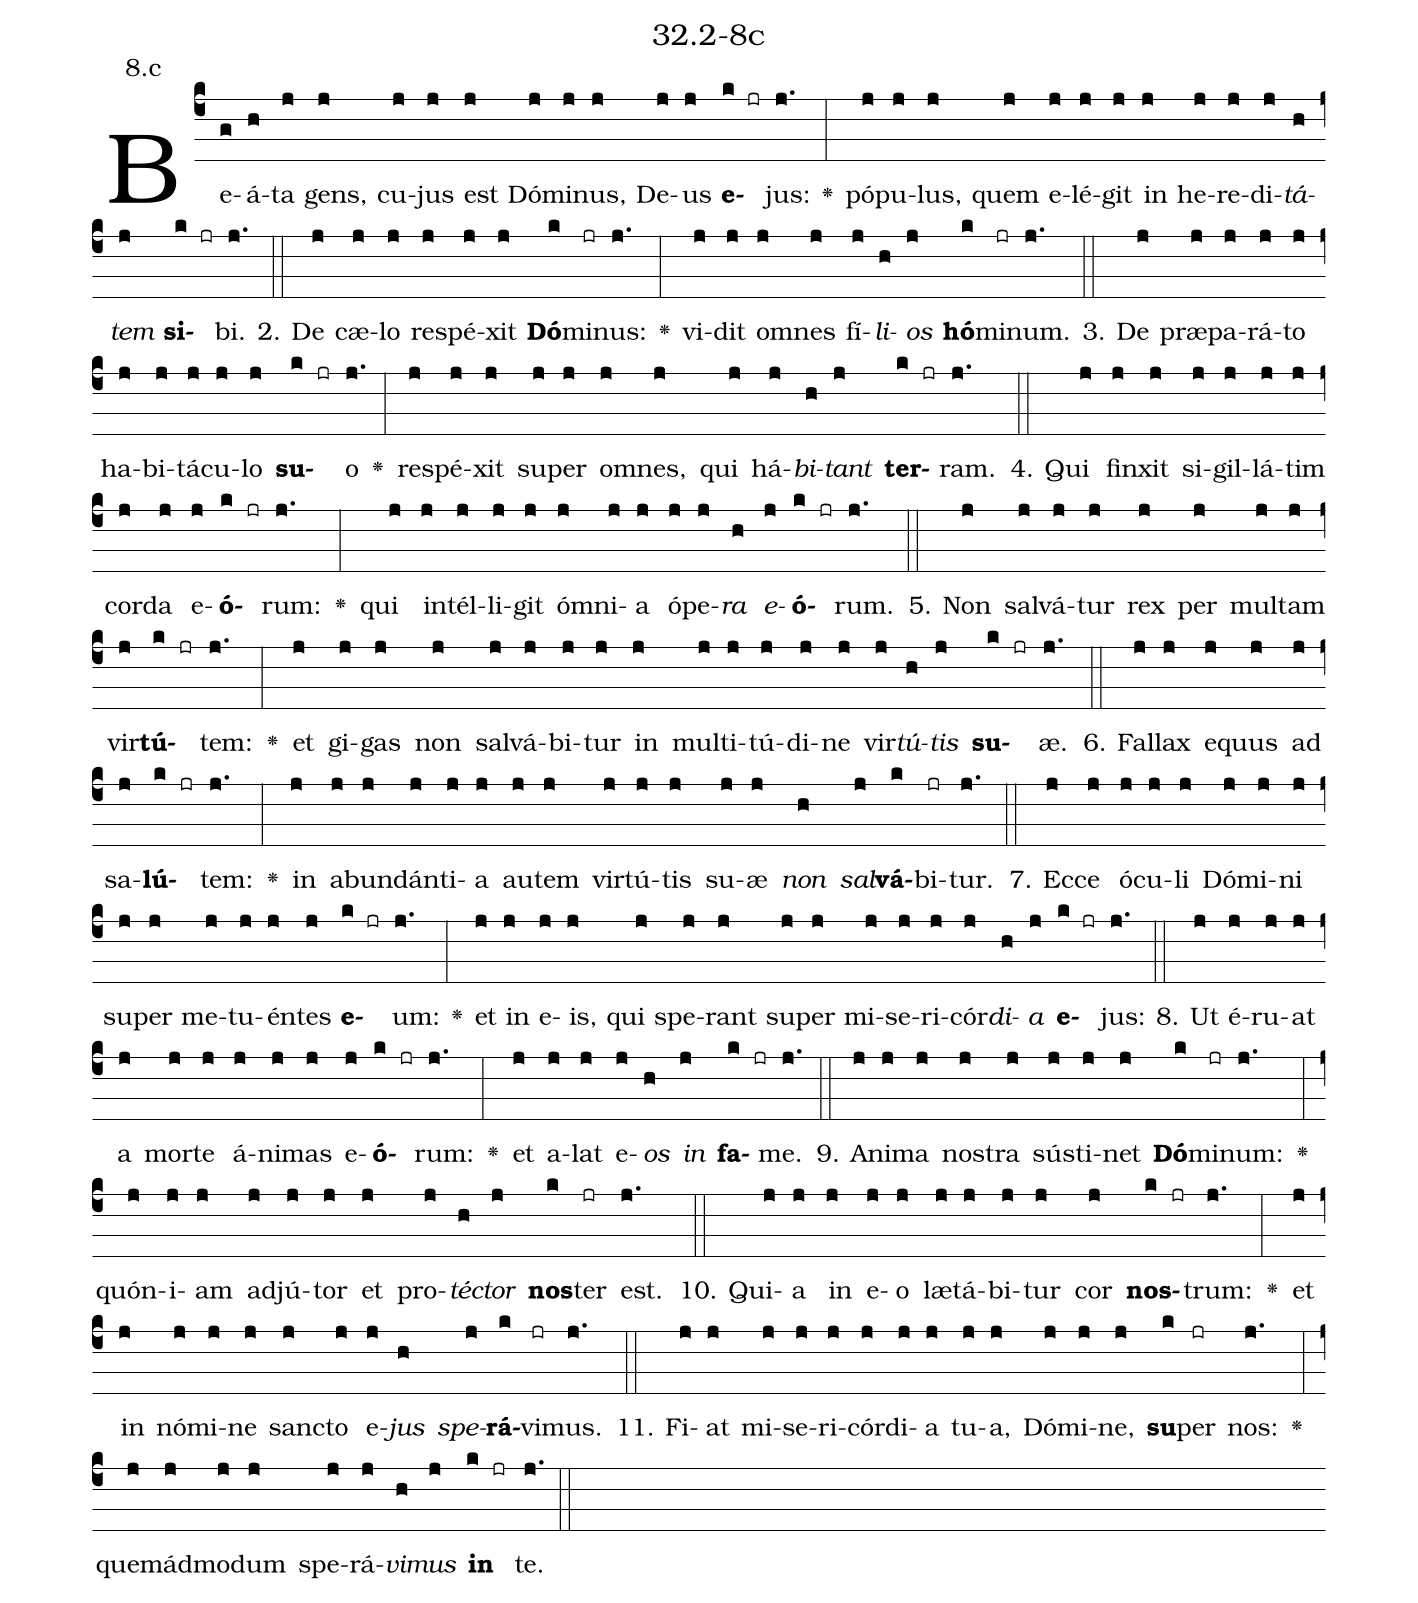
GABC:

name: 32.2-8c;
annotation: 8.c;
%%
(c4)Be(g)á(h)ta(j) gens,(j) cu(j)jus(j) est(j) Dó(j)mi(j)nus,(j) De(j)us(j) <b>e</b>(k jr)jus:(j.) <v>\greheightstar</v>(:) pó(j)pu(j)lus,(j) quem(j) e(j)lé(j)git(j) in(j) he(j)re(j)di(j)<i>tá</i>(h)<i>tem</i>(j) <b>si</b>(k jr)bi.(j.) (::)
2. De(j) cæ(j)lo(j) re(j)spé(j)xit(j) <b>Dó</b>(k)mi(jr)nus:(j.) <v>\greheightstar</v>(:) vi(j)dit(j) om(j)nes(j) fí(j)<i>li</i>(h)<i>os</i>(j) <b>hó</b>(k)mi(jr)num.(j.) (::)
3. De(j) præ(j)pa(j)rá(j)to(j) ha(j)bi(j)tá(j)cu(j)lo(j) <b>su</b>(k jr)o(j.) <v>\greheightstar</v>(:) re(j)spé(j)xit(j) su(j)per(j) om(j)nes,(j) qui(j) há(j)<i>bi</i>(h)<i>tant</i>(j) <b>ter</b>(k jr)ram.(j.) (::)
4. Qui(j) fin(j)xit(j) si(j)gil(j)lá(j)tim(j) cor(j)da(j) e(j)<b>ó</b>(k jr)rum:(j.) <v>\greheightstar</v>(:) qui(j) in(j)tél(j)li(j)git(j) óm(j)ni(j)a(j) ó(j)pe(j)<i>ra</i>(h) <i>e</i>(j)<b>ó</b>(k jr)rum.(j.) (::)
5. Non(j) sal(j)vá(j)tur(j) rex(j) per(j) mul(j)tam(j) vir(j)<b>tú</b>(k jr)tem:(j.) <v>\greheightstar</v>(:) et(j) gi(j)gas(j) non(j) sal(j)vá(j)bi(j)tur(j) in(j) mul(j)ti(j)tú(j)di(j)ne(j) vir(j)<i>tú</i>(h)<i>tis</i>(j) <b>su</b>(k jr)æ.(j.) (::)
6. Fal(j)lax(j) e(j)quus(j) ad(j) sa(j)<b>lú</b>(k jr)tem:(j.) <v>\greheightstar</v>(:) in(j) ab(j)un(j)dán(j)ti(j)a(j) au(j)tem(j) vir(j)tú(j)tis(j) su(j)æ(j) <i>non</i>(h) <i>sal</i>(j)<b>vá</b>(k)bi(jr)tur.(j.) (::)
7. Ec(j)ce(j) ó(j)cu(j)li(j) Dó(j)mi(j)ni(j) su(j)per(j) me(j)tu(j)én(j)tes(j) <b>e</b>(k jr)um:(j.) <v>\greheightstar</v>(:) et(j) in(j) e(j)is,(j) qui(j) spe(j)rant(j) su(j)per(j) mi(j)se(j)ri(j)cór(j)<i>di</i>(h)<i>a</i>(j) <b>e</b>(k jr)jus:(j.) (::)
8. Ut(j) é(j)ru(j)at(j) a(j) mor(j)te(j) á(j)ni(j)mas(j) e(j)<b>ó</b>(k jr)rum:(j.) <v>\greheightstar</v>(:) et(j) a(j)lat(j) e(j)<i>os</i>(h) <i>in</i>(j) <b>fa</b>(k jr)me.(j.) (::)
9. A(j)ni(j)ma(j) nos(j)tra(j) sús(j)ti(j)net(j) <b>Dó</b>(k)mi(jr)num:(j.) <v>\greheightstar</v>(:) quón(j)i(j)am(j) ad(j)jú(j)tor(j) et(j) pro(j)<i>téc</i>(h)<i>tor</i>(j) <b>nos</b>(k)ter(jr) est.(j.) (::)
10. Qui(j)a(j) in(j) e(j)o(j) læ(j)tá(j)bi(j)tur(j) cor(j) <b>nos</b>(k jr)trum:(j.) <v>\greheightstar</v>(:) et(j) in(j) nó(j)mi(j)ne(j) sanc(j)to(j) e(j)<i>jus</i>(h) <i>spe</i>(j)<b>rá</b>(k)vi(jr)mus.(j.) (::)
11. Fi(j)at(j) mi(j)se(j)ri(j)cór(j)di(j)a(j) tu(j)a,(j) Dó(j)mi(j)ne,(j) <b>su</b>(k)per(jr) nos:(j.) <v>\greheightstar</v>(:) quem(j)ád(j)mo(j)dum(j) spe(j)rá(j)<i>vi</i>(h)<i>mus</i>(j) <b>in</b>(k jr) te.(j.) (::)
